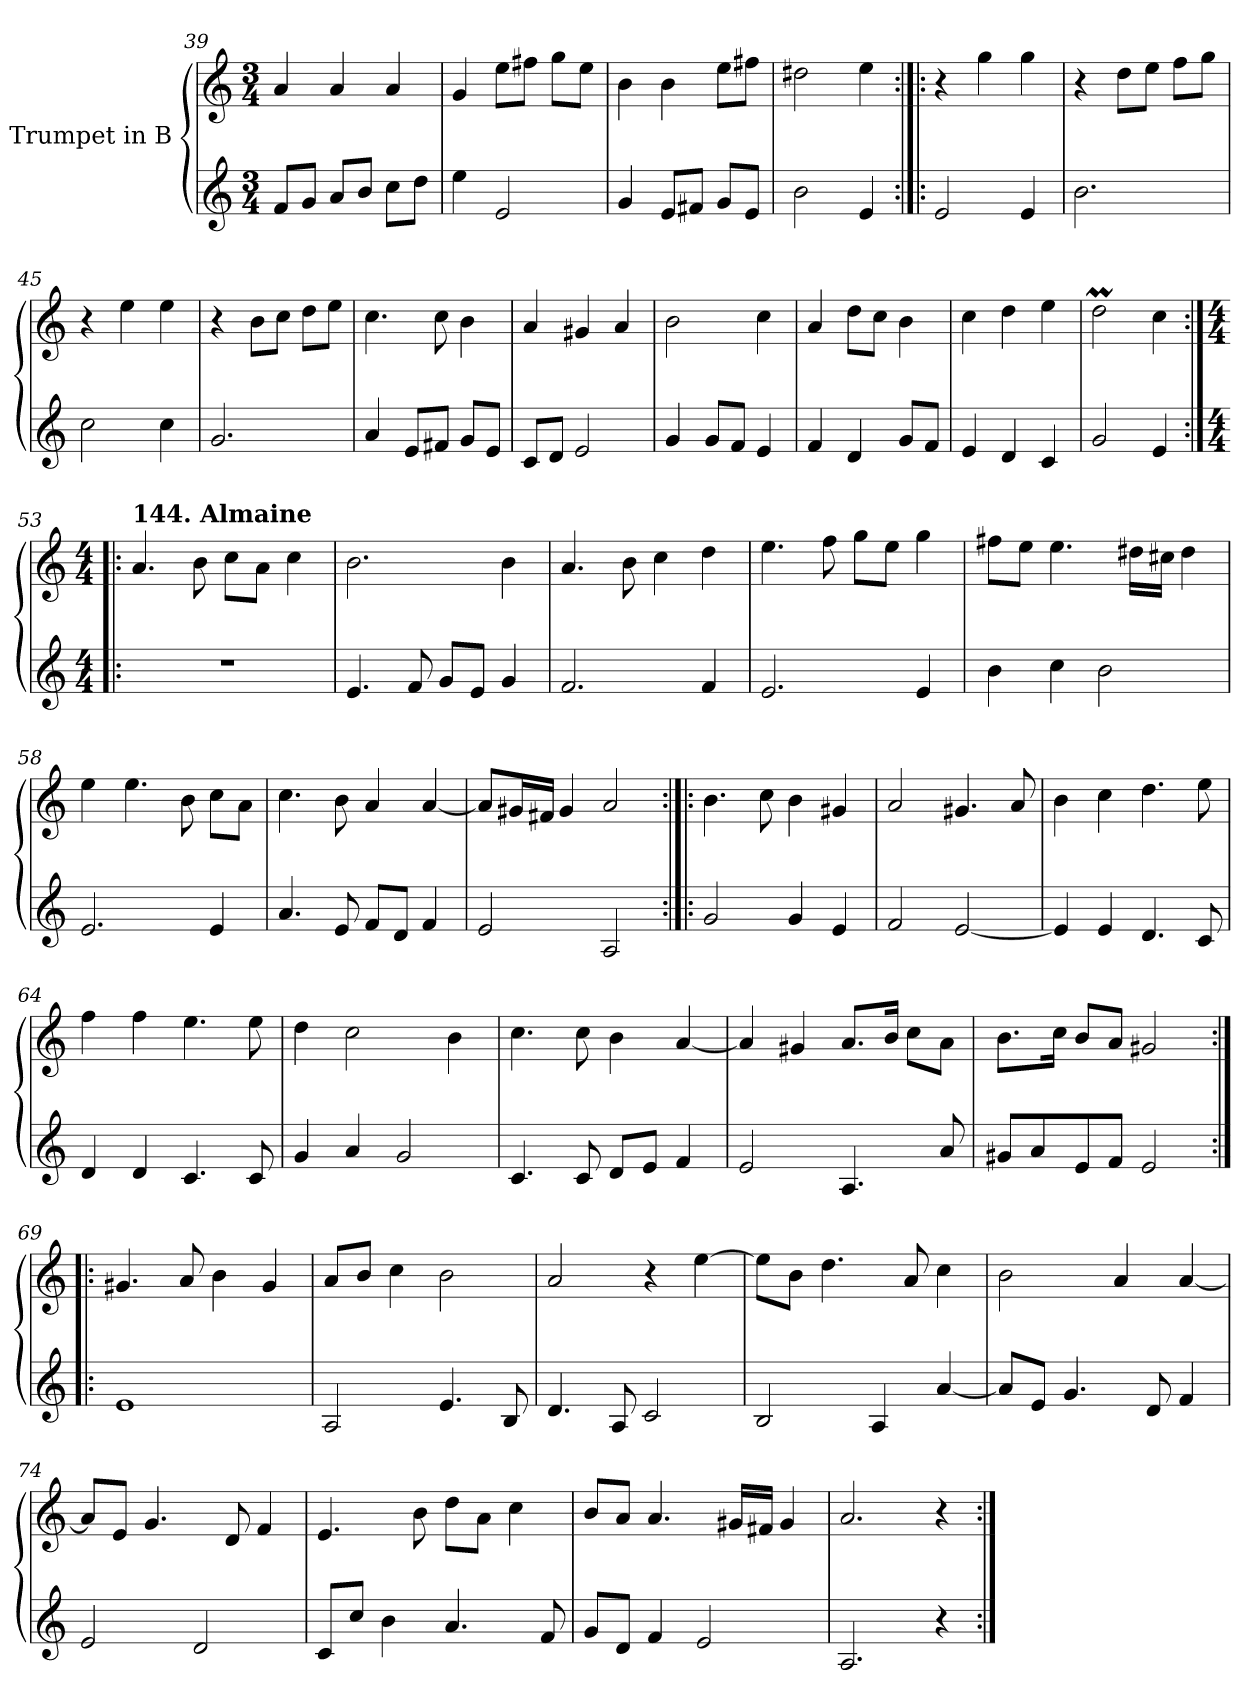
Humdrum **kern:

**kern	**kern
*part2	*part1
*staff2	*staff1
*I"Trumpet in Bb 2	*I"Trumpet in Bb 1
*clefG2	*clefG2
*ITrd1c2	*ITrd1c2
*k[b-e-]	*k[b-e-]
*B-:	*B-:
*M3/4	*M3/4
=39	=39
8e-/L	4g/
8f/J	.
8g/L	4g/
8a/J	.
8b-\L	4g/
8cc\J	.
=40	=40
4dd\	4f/
2d/	8dd\L
.	8een\J
.	8ff\L
.	8dd\J
=41	=41
4f/	4a\
8d/L	4a\
8en/J	.
8f/L	8dd\L
8d/J	8een\J
=42	=42
2a\	2cc#X\
4d/	4dd\
!!LO:LB:g=z
=43:|!|:	=43:|!|:
2d/	4r
.	4ff\
4d/	4ff\
=44	=44
2.a\	4r
.	8cc\L
.	8dd\J
.	8ee-\L
.	8ff\J
=45	=45
2b-\	4r
.	4dd\
4b-\	4dd\
=46	=46
2.f/	4r
.	8a\L
.	8b-\J
.	8cc\L
.	8dd\J
=47	=47
4g/	4.b-\
8d/L	.
8en/J	8b-\
8f/L	4a\
8d/J	.
=48	=48
8B-/L	4g/
8c/J	.
2d/	4f#X/
.	4g/
=49	=49
4f/	2a\
8f/L	.
8e-/J	.
4d/	4b-\
!!LO:LB:g=z
=50	=50
4e-/	4g/
4c/	8cc\L
.	8b-\J
8f/L	4a\
8e-/J	.
=51	=51
4d/	4b-\
4c/	4cc\
4B-/	4dd\
=52	=52
2f/	2ccM\
4d/	4b-\
=53:|!|:	=53:|!|:
*M4/4	*M4/4
!	!LO:TX:a:B:t=144. Almaine
1r	4.g/
.	8a\
.	8b-\L
.	8g\J
.	4b-\
=54	=54
4.d/	2.a\
8e-/	.
8f/L	.
8d/J	.
4f/	4a\
=55	=55
2.e-/	4.g/
.	8a\
.	4b-\
4e-/	4cc\
!!LO:LB:g=z
=56	=56
2.d/	4.dd\
.	8ee-\
.	8ff\L
.	8dd\J
4d/	4ff\
=57	=57
4a\	8een\L
.	8dd\J
4b-\	4.dd\
2a\	.
.	16cc#X\LL
.	16bn\JJ
.	4cc#\
=58	=58
2.d/	4dd\
.	4.dd\
.	8a\
4d/	8b-\L
.	8g\J
=59	=59
4.g/	4.b-\
8d/	8a\
8e-/L	4g/
8c/J	.
4e-/	[4g/
=60	=60
2d/	8g/L]
.	16f#X/L
.	16en/JJ
.	4f#/
2G/	2g/
!!LO:PB:g=z
=61:|!|:	=61:|!|:
2f/	4.a\
.	8b-\
4f/	4a\
4d/	4f#X/
=62	=62
2e-/	2g/
[2d/	4.f#X/
.	8g/
=63	=63
4d/]	4a\
4d/	4b-\
4.c/	4.cc\
8B-/	8dd\
=64	=64
4c/	4ee-\
4c/	4ee-\
4.B-/	4.dd\
8B-/	8dd\
=65	=65
4f/	4cc\
4g/	2b-\
2f/	.
.	4a\
!!LO:LB:g=z
=66	=66
4.B-/	4.b-\
8B-/	8b-\
8c/L	4a\
8d/J	.
4e-/	[4g/
=67	=67
2d/	4g/]
.	4f#X/
4.G/	8.g/L
.	16a/Jk
.	8b-\L
8g/	8g\J
=68	=68
8f#X/L	8.a\L
8g/	.
.	16b-\Jk
8d/	8a/L
8e-/J	8g/J
2d/	2f#X/
=69:|!|:	=69:|!|:
1d	4.f#X/
.	8g/
.	4a\
.	4f#/
!!LO:LB:g=z
=70	=70
2G/	8g/L
.	8a/J
.	4b-\
4.d/	2a\
8A/	.
=71	=71
4.c/	2g/
8G/	.
2B-/	4r
.	[4dd\
=72	=72
2A/	8dd\L]
.	8a\J
.	4.cc\
4G/	.
.	8g/
[4g/	4b-\
=73	=73
8g/L]	2a\
8d/J	.
4.f/	.
.	4g/
8c/	.
4e-/	[4g/
!!LO:LB:g=z
=74	=74
2d/	8g/L]
.	8d/J
.	4.f/
2c/	.
.	8c/
.	4e-/
=75	=75
8B-/L	4.d/
8b-/J	.
4a\	.
.	8a\
4.g/	8cc\L
.	8g\J
.	4b-\
8e-/	.
=76	=76
8f/L	8a/L
8c/J	8g/J
4e-/	4.g/
2d/	.
.	16f#X/LL
.	16en/JJ
.	4f#/
=77	=77
2.G/	2.g/
4r	4r
=:|!	=:|!
*-	*-
